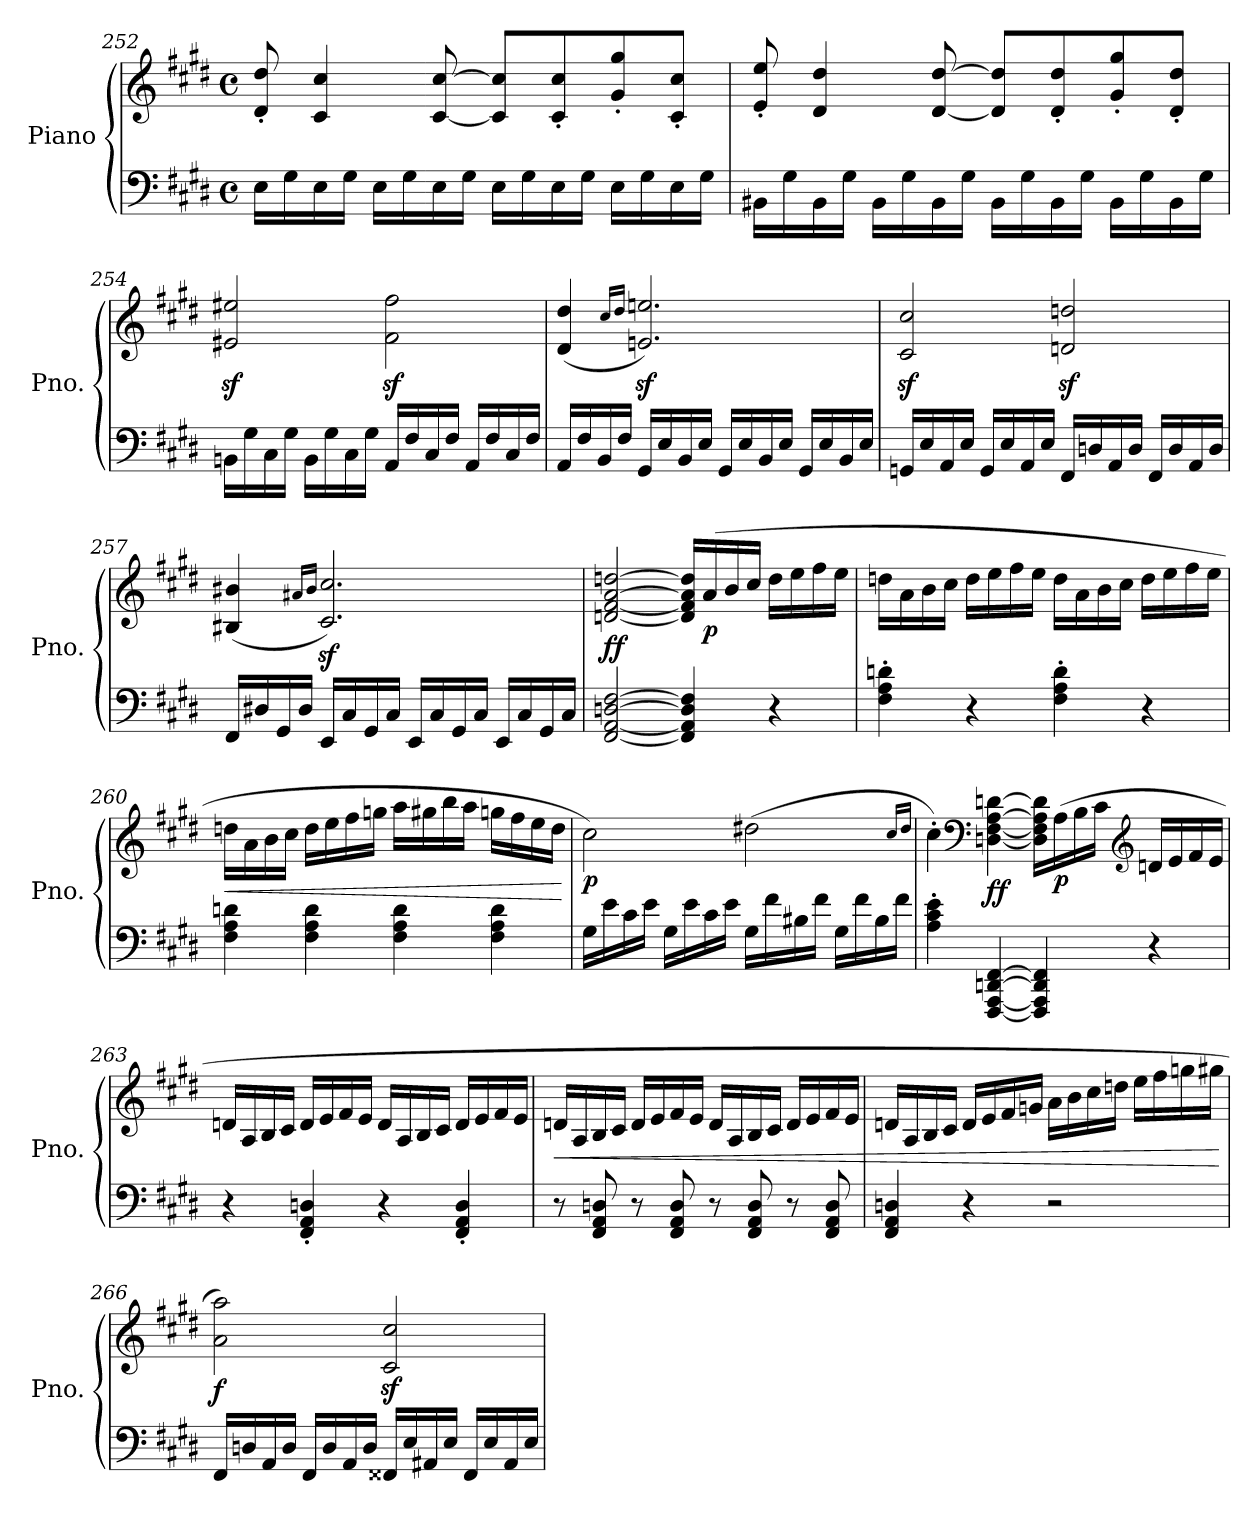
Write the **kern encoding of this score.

**kern	**kern	**dynam
*part1	*part1	*part1
*staff2	*staff1	*staff1/2
*I"Piano	*	*
*I'Pno.	*	*
!!LO:LB:g=z
*clefF4	*clefG2	*
*k[f#c#g#d#]	*k[f#c#g#d#]	*
*M4/4	*M4/4	*
*met(c)	*met(c)	*
=252	=252	=252
16E\LL	8d#/' 8dd#/'	.
16G#\	.	.
16E\	4c#/ 4cc#/	.
16G#\JJ	.	.
16E\LL	.	.
16G#\	.	.
16E\	[8c#/ [8cc#/	.
16G#\JJ	.	.
16E\LL	8c#/] 8cc#/]L	.
16G#\	.	.
16E\	8c#/' 8cc#/'	.
16G#\JJ	.	.
16E\LL	8g#/' 8gg#/'	.
16G#\	.	.
16E\	8c#/' 8cc#/'J	.
16G#\JJ	.	.
=253	=253	=253
16BB#X\LL	8e/' 8ee/'	.
16G#\	.	.
16BB#\	4d#/ 4dd#/	.
16G#\JJ	.	.
16BB#\LL	.	.
16G#\	.	.
16BB#\	[8d#/ [8dd#/	.
16G#\JJ	.	.
16BB#\LL	8d#/] 8dd#/]L	.
16G#\	.	.
16BB#\	8d#/' 8dd#/'	.
16G#\JJ	.	.
16BB#\LL	8g#/' 8gg#/'	.
16G#\	.	.
16BB#\	8d#/' 8dd#/'J	.
16G#\JJ	.	.
=254	=254	=254
16BBn\LL	2e#X/z< 2ee#X/z<	.
16G#\	.	.
16C#\	.	.
16G#\JJ	.	.
16BB\LL	.	.
16G#\	.	.
16C#\	.	.
16G#\JJ	.	.
16AA/LL	2f#\z< 2ff#\z<	.
16F#/	.	.
16C#/	.	.
16F#/JJ	.	.
16AA/LL	.	.
16F#/	.	.
16C#/	.	.
16F#/JJ	.	.
!!LO:PB:g=z
=255	=255	=255
16AA/LL	(4d#/ 4dd#/	.
16F#/	.	.
16BB/	.	.
16F#/JJ	.	.
.	16qcc#/LL	.
.	16qdd#/JJ	.
16GG#/LL	2.en/z< 2.een/z<)	.
16E/	.	.
16BB/	.	.
16E/JJ	.	.
16GG#/LL	.	.
16E/	.	.
16BB/	.	.
16E/JJ	.	.
16GG#/LL	.	.
16E/	.	.
16BB/	.	.
16E/JJ	.	.
=256	=256	=256
16GGn/LL	2c#/z< 2cc#/z<	.
16E/	.	.
16AA/	.	.
16E/JJ	.	.
16GG/LL	.	.
16E/	.	.
16AA/	.	.
16E/JJ	.	.
16FF#/LL	2dn/z< 2ddn/z<	.
16Dn/	.	.
16AA/	.	.
16D/JJ	.	.
16FF#/LL	.	.
16D/	.	.
16AA/	.	.
16D/JJ	.	.
=257	=257	=257
16FF#/LL	(4B#X/ 4b#X/	.
16D#X/	.	.
16GG#/	.	.
16D#/JJ	.	.
.	16qa#X/LL	.
.	16qb#/JJ	.
16EE/LL	2.c#/z< 2.cc#/z<)	.
16C#/	.	.
16GG#/	.	.
16C#/JJ	.	.
16EE/LL	.	.
16C#/	.	.
16GG#/	.	.
16C#/JJ	.	.
16EE/LL	.	.
16C#/	.	.
16GG#/	.	.
16C#/JJ	.	.
=258	=258	=258
!	!	!LO:DY:b
[2FF#/ [2AA/ [2Dn/ [2F#/	[2dn/ [2f#/ [2a/ [2ddn/	ff
4FF#/] 4AA/] 4D/] 4F#/]	16d/] 16f#/] 16a/] 16dd/]LL	.
!	!	!LO:DY:b
.	(16a/	p
.	16b/	.
.	16cc#/JJ	.
4r	16dd\LL	.
.	16ee\	.
.	16ff#\	.
.	16ee\JJ	.
!!LO:LB:g=z
=259	=259	=259
4F#\' 4A\' 4dn\'	16ddn\LL	.
.	16a\	.
.	16b\	.
.	16cc#\JJ	.
4r	16dd\LL	.
.	16ee\	.
.	16ff#\	.
.	16ee\JJ	.
4F#\' 4A\' 4d\'	16dd\LL	.
.	16a\	.
.	16b\	.
.	16cc#\JJ	.
4r	16dd\LL	.
.	16ee\	.
.	16ff#\	.
.	16ee\JJ	.
=260	=260	=260
!	!	!LO:HP:b
4F#\ 4A\ 4dn\	16ddn\LL	<
.	16a\	.
.	16b\	.
.	16cc#\JJ	.
4F#\ 4A\ 4d\	16dd\LL	.
.	16ee\	.
.	16ff#\	.
.	16ggn\JJ	.
4F#\ 4A\ 4d\	16aa\LL	.
.	16gg#X\	.
.	16bb\	.
.	16aa\JJ	.
4F#\ 4A\ 4d\	16ggn\LL	.
.	16ff#\	.
.	16ee\	.
.	16dd\JJ	.
.	.	[
=261	=261	=261
!	!	!LO:DY:b
16G#\LL	2cc#\)	p
16e\	.	.
16c#\	.	.
16e\JJ	.	.
16G#\LL	.	.
16e\	.	.
16c#\	.	.
16e\JJ	.	.
16G#\LL	(2dd#X\	.
16f#\	.	.
16B#X\	.	.
16f#\JJ	.	.
16G#\LL	.	.
16f#\	.	.
16B#\	.	.
16f#\JJ	.	.
.	16qcc#/LL	.
.	16qdd#/JJ	.
!!LO:LB:g=z
=262	=262	=262
4A\' 4c#\' 4e\'	4cc#'\)	.
*	*clefF4	*
!	!	!LO:DY:b
[4FFF#/ [4AAA/ [4DDn/ [4FF#/	[4Dn\ [4F#\ [4A\ [4dn\	ff
4FFF#/] 4AAA/] 4DD/] 4FF#/]	16D\] 16F#\] 16A\] 16d\]LL	.
!	!	!LO:DY:b
.	(16A\	p
.	16B\	.
.	16c#\JJ	.
*	*clefG2	*
4r	16dn/LL	.
.	16e/	.
.	16f#/	.
.	16e/JJ	.
=263	=263	=263
4r	16dn/LL	.
.	16A/	.
.	16B/	.
.	16c#/JJ	.
4FF#/' 4AA/' 4Dn/'	16d/LL	.
.	16e/	.
.	16f#/	.
.	16e/JJ	.
4r	16d/LL	.
.	16A/	.
.	16B/	.
.	16c#/JJ	.
4FF#/' 4AA/' 4D/'	16d/LL	.
.	16e/	.
.	16f#/	.
.	16e/JJ	.
=264	=264	=264
!	!	!LO:HP:b
8r	16dn/LL	<
.	16A/	.
8FF#/ 8AA/ 8Dn/	16B/	.
.	16c#/JJ	.
8r	16d/LL	.
.	16e/	.
8FF#/ 8AA/ 8D/	16f#/	.
.	16e/JJ	.
8r	16d/LL	.
.	16A/	.
8FF#/ 8AA/ 8D/	16B/	.
.	16c#/JJ	.
8r	16d/LL	.
.	16e/	.
8FF#/ 8AA/ 8D/	16f#/	.
.	16e/JJ	.
!!LO:LB:g=z
=265	=265	=265
4FF#/ 4AA/ 4Dn/	16dn/LL	.
.	16A/	.
.	16B/	.
.	16c#/JJ	.
4r	16d/LL	.
.	16e/	.
.	16f#/	.
.	16gn/JJ	.
2r	16a\LL	.
.	16b\	.
.	16cc#\	.
.	16ddn\JJ	.
.	16ee\LL	.
.	16ff#\	.
.	16ggn\	.
.	16gg#X\JJ	.
.	.	[
=266	=266	=266
!	!	!LO:DY:b
16FF#/LL	2a\ 2aa\)	f
16Dn/	.	.
16AA/	.	.
16D/JJ	.	.
16FF#/LL	.	.
16D/	.	.
16AA/	.	.
16D/JJ	.	.
16FF##X/LL	2c#/z< 2cc#/z<	.
16E/	.	.
16AA#X/	.	.
16E/JJ	.	.
16FF##/LL	.	.
16E/	.	.
16AA#/	.	.
16E/JJ	.	.
=	=	=
*-	*-	*-
